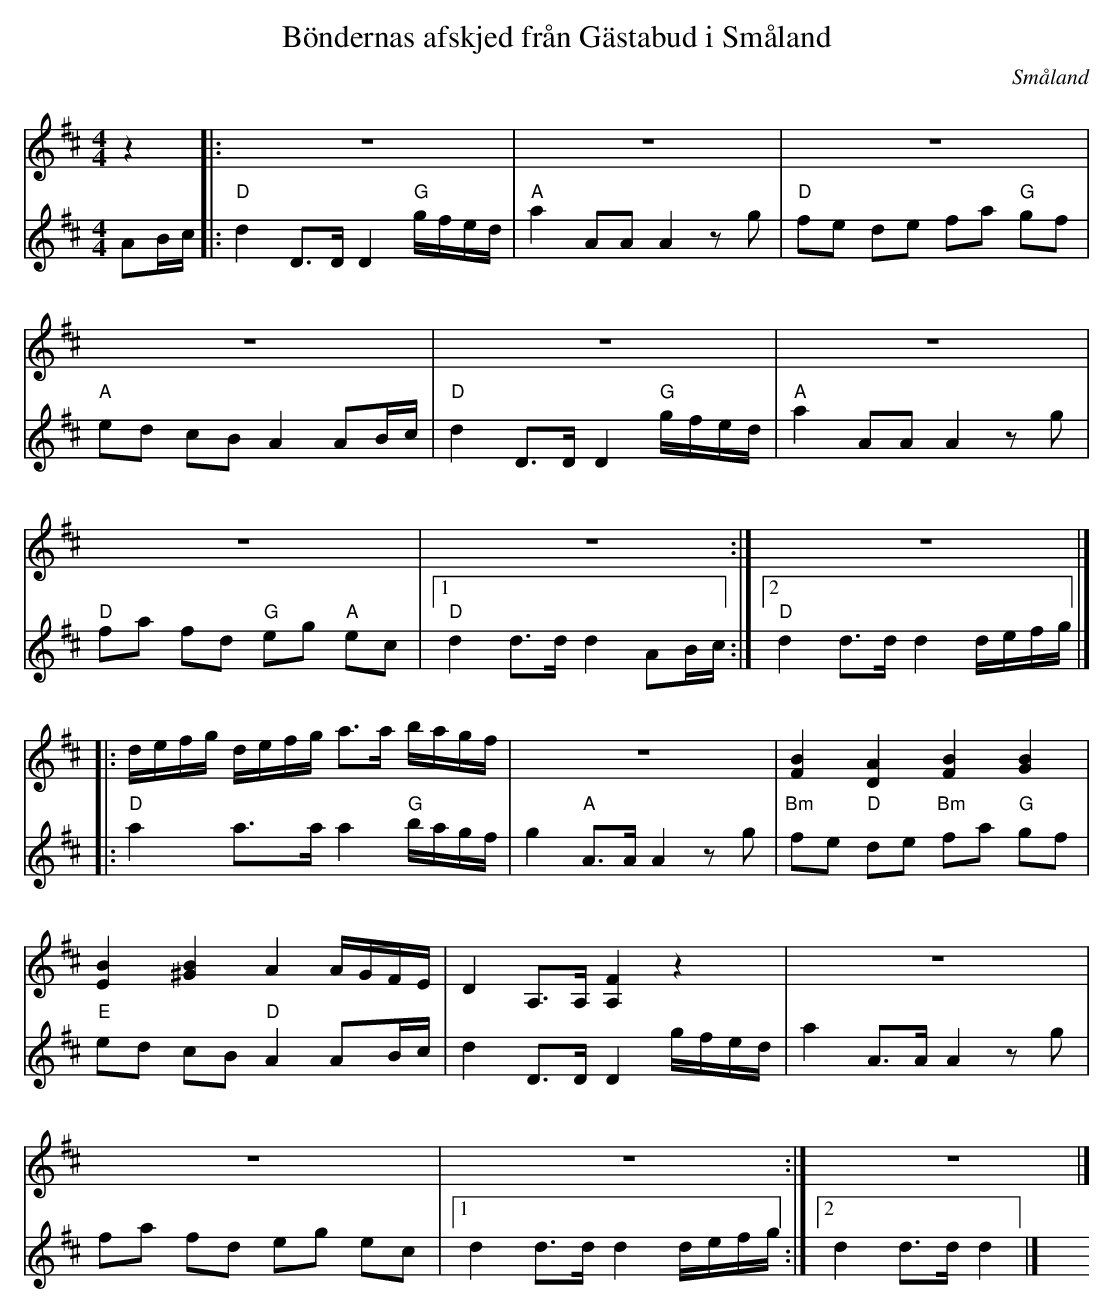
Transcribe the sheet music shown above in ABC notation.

X:1
T:Böndernas afskjed från Gästabud i Småland
O:Småland
M:4/4
L:1/16
K:D
[V:2][I:repbra 0]
[V:1]A2Bc|:"D" d4 D3D D4 "G" gfed|"A" a4 A2A2 A4 z2g2|"D" f2e2 d2e2 f2a2 "G" g2f2|
[V:2]z4  |:z16                   |z16                |z16                        |
[V:1]"A" e2d2 c2B2 A4 A2Bc|"D" d4 D3D D4 "G" gfed|"A" a4 A2A2 A4 z2g2|
[V:2]z16                  |z16                   |z16                |
[V:1]"D" f2a2 f2d2 "G" e2g2 "A" e2c2|1 "D" d4d3d d4 A2Bc:|2 "D" d4 d3d d4 defg|]
[V:2]z16                            |1 z16              :|2 z16               |]
[V:1]|:"D" a4 a3a a4 "G" bagf|g4 "A" A3A A4 z2g2|"Bm" f2e2 "D" d2e2 "Bm" f2a2 "G" g2f2|
[V:2]|:defg defg a3a bagf      |z16               |[F4 B4][D4 A4][F4 B4][G4 B4]         |
[V:1]"E" e2d2 c2B2 "D" A4 A2Bc|d4 D3D D4 gfed      |a4 A3A A4 z2g2|
[V:2][E4 B4][^G4 B4] A4 AGFE  |D4 A,3A, [A,4 F4] z4|z16|
[V:1]f2a2 f2d2 e2g2 e2c2|1 d4 d3d d4 defg:|2 d4 d3d d4|]
[V:2]z16                |1 z16           :|2 z16      |]
